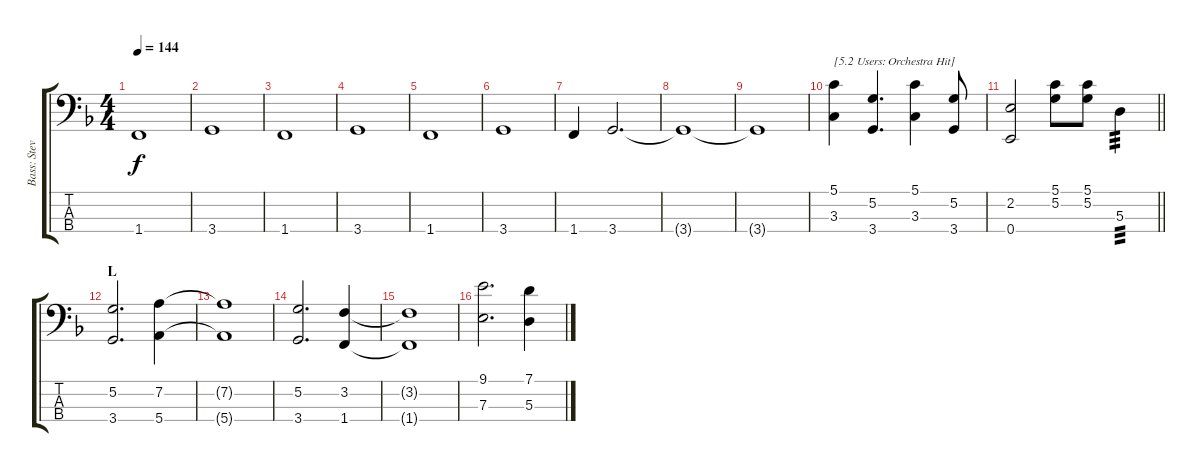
\track ("Bass: Steve" "Bass: Stev") {instrument synthbass2}
\staff {score tabs}
\tuning (G2 D2 A1 E1) {hide}
\ts (4 4)
\tempo 144
\clef f4
\ks f
1.4{t}.1{dy f} |
3.4.1 |
1.4.1 |
3.4.1 |
1.4.1 |
3.4.1 |
1.4.4 3.4.2{d} |
3.4{t}.1 |
3.4{t}.1 |
(5.1 3.3).4{txt "[5.2 Users: Orchestra Hit]" volume 16 instrument orchestrahit} (5.2 3.4).4{d} (5.1 3.3).4 (5.2 3.4).8 |
\barLineRight lightlight
(2.2 0.4).2 (5.1 5.2).8 (5.1 5.2).8 5.3.4{tp 3} |
\section ("" "L")
(5.2 3.4).2{d instrument synthbass2} (7.2 5.4).4 |
(7.2{t} 5.4{t}).1 |
(5.2 3.4).2{d} (3.2 1.4).4 |
(3.2{t} 1.4{t}).1 |
(9.1 7.3).2{d} (7.1 5.3).4
